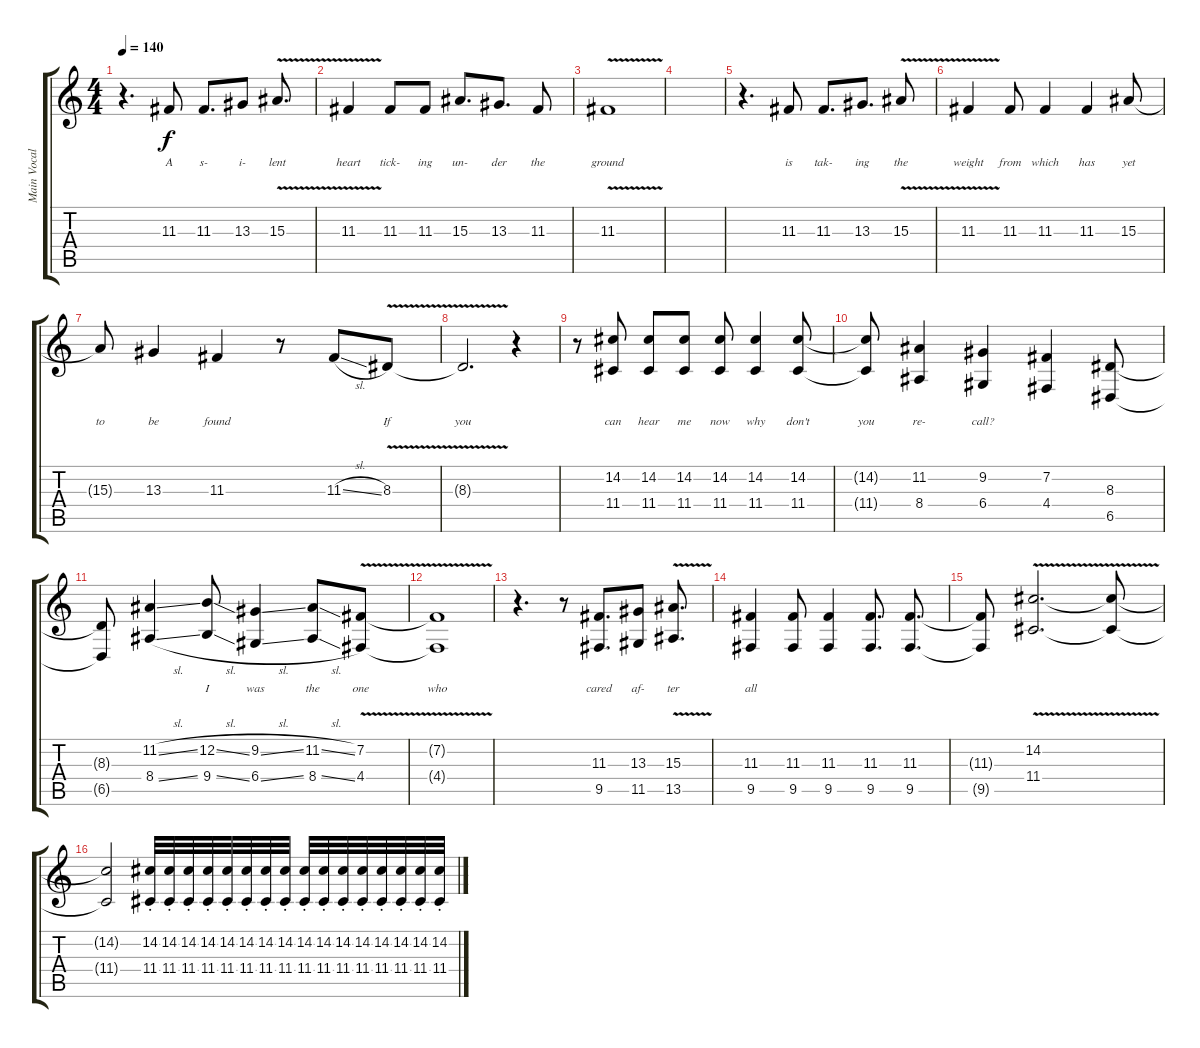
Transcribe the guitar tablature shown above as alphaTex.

\track ("Main Vocal" "Main Vocal") {instrument oboe}
\staff {score tabs}
\tuning (E4 B3 G3 D3 A2 E2) {hide}
\ts (4 4)
\tempo 140
\clef g2
\ks c
r.4{d dy f} 11.3.8{lyrics (0 "") lyrics (1 "A") lyrics (2 "") lyrics (3 "") lyrics (4 "")} 11.3.8{d lyrics (0 "") lyrics (1 "s-") lyrics (2 "") lyrics (3 "") lyrics (4 "")} 13.3.8{lyrics (0 "") lyrics (1 "i-") lyrics (2 "") lyrics (3 "") lyrics (4 "")} 15.3{v}.8{d lyrics (0 "") lyrics (1 "lent") lyrics (2 "") lyrics (3 "") lyrics (4 "")} |
11.3{v}.4{lyrics (0 "") lyrics (1 "heart") lyrics (2 "") lyrics (3 "") lyrics (4 "")} 11.3.8{lyrics (0 "") lyrics (1 "tick-") lyrics (2 "") lyrics (3 "") lyrics (4 "")} 11.3.8{lyrics (0 "") lyrics (1 "ing") lyrics (2 "") lyrics (3 "") lyrics (4 "")} 15.3.8{d lyrics (0 "") lyrics (1 "un-") lyrics (2 "") lyrics (3 "") lyrics (4 "")} 13.3.8{d lyrics (0 "") lyrics (1 "der") lyrics (2 "") lyrics (3 "") lyrics (4 "")} 11.3.8{lyrics (0 "") lyrics (1 "the") lyrics (2 "") lyrics (3 "") lyrics (4 "")} |
11.3{v}.1{lyrics (0 "") lyrics (1 "ground") lyrics (2 "") lyrics (3 "") lyrics (4 "")} |
|
r.4{d} 11.3.8{lyrics (0 "") lyrics (1 "is") lyrics (2 "") lyrics (3 "") lyrics (4 "")} 11.3.8{d lyrics (0 "") lyrics (1 "tak-") lyrics (2 "") lyrics (3 "") lyrics (4 "")} 13.3.8{d lyrics (0 "") lyrics (1 "ing") lyrics (2 "") lyrics (3 "") lyrics (4 "")} 15.3{v}.8{lyrics (0 "") lyrics (1 "the") lyrics (2 "") lyrics (3 "") lyrics (4 "")} |
11.3{v}.4{lyrics (0 "") lyrics (1 "weight") lyrics (2 "") lyrics (3 "") lyrics (4 "")} 11.3.8{lyrics (0 "") lyrics (1 "from") lyrics (2 "") lyrics (3 "") lyrics (4 "")} 11.3.4{lyrics (0 "") lyrics (1 "which") lyrics (2 "") lyrics (3 "") lyrics (4 "")} 11.3.4{lyrics (0 "") lyrics (1 "has") lyrics (2 "") lyrics (3 "") lyrics (4 "")} 15.3.8{lyrics (0 "") lyrics (1 "yet") lyrics (2 "") lyrics (3 "") lyrics (4 "")} |
15.3{t}.8{lyrics (0 "") lyrics (1 "to") lyrics (2 "") lyrics (3 "") lyrics (4 "")} 13.3.4{lyrics (0 "") lyrics (1 "be") lyrics (2 "") lyrics (3 "") lyrics (4 "")} 11.3.4{lyrics (0 "") lyrics (1 "found") lyrics (2 "") lyrics (3 "") lyrics (4 "")} r.8 11.3{sl}.8{lyrics (0 "") lyrics (1 "") lyrics (2 "") lyrics (3 "") lyrics (4 "")} 8.3{v}.8{lyrics (0 "") lyrics (1 "If") lyrics (2 "") lyrics (3 "") lyrics (4 "")} |
8.3{t}.2{d lyrics (0 "") lyrics (1 "you") lyrics (2 "") lyrics (3 "") lyrics (4 "")} r.4 |
r.8 (14.2 11.4).8{lyrics (0 "") lyrics (1 "can") lyrics (2 "") lyrics (3 "") lyrics (4 "")} (14.2 11.4).8{lyrics (0 "") lyrics (1 "hear") lyrics (2 "") lyrics (3 "") lyrics (4 "")} (14.2 11.4).8{lyrics (0 "") lyrics (1 "me") lyrics (2 "") lyrics (3 "") lyrics (4 "")} (14.2 11.4).8{lyrics (0 "") lyrics (1 "now") lyrics (2 "") lyrics (3 "") lyrics (4 "")} (14.2 11.4).4{lyrics (0 "") lyrics (1 "why") lyrics (2 "") lyrics (3 "") lyrics (4 "")} (14.2 11.4).8{lyrics (0 "") lyrics (1 "don't") lyrics (2 "") lyrics (3 "") lyrics (4 "")} |
(14.2{t} 11.4{t}).8{lyrics (0 "") lyrics (1 "you") lyrics (2 "") lyrics (3 "") lyrics (4 "")} (11.2 8.4).4{lyrics (0 "") lyrics (1 "re-") lyrics (2 "") lyrics (3 "") lyrics (4 "")} (9.2 6.4).4{lyrics (0 "") lyrics (1 "call?") lyrics (2 "") lyrics (3 "") lyrics (4 "")} (7.2 4.4).4{lyrics (0 "") lyrics (1 "") lyrics (2 "") lyrics (3 "") lyrics (4 "")} (8.3 6.5).8{lyrics (0 "") lyrics (1 "") lyrics (2 "") lyrics (3 "") lyrics (4 "")} |
(8.3{t} 6.5{t}).8{lyrics (0 "") lyrics (1 "") lyrics (2 "") lyrics (3 "") lyrics (4 "")} (11.2{sl} 8.4{sl}).4{lyrics (0 "") lyrics (1 "") lyrics (2 "") lyrics (3 "") lyrics (4 "")} (12.2{sl} 9.4{sl}).8{lyrics (0 "") lyrics (1 "I") lyrics (2 "") lyrics (3 "") lyrics (4 "")} (9.2{sl} 6.4{sl}).4{lyrics (0 "") lyrics (1 "was") lyrics (2 "") lyrics (3 "") lyrics (4 "")} (11.2{sl} 8.4{sl}).8{lyrics (0 "") lyrics (1 "the") lyrics (2 "") lyrics (3 "") lyrics (4 "")} (7.2{v} 4.4).8{lyrics (0 "") lyrics (1 "one") lyrics (2 "") lyrics (3 "") lyrics (4 "")} |
(7.2{t} 4.4{t}).1{lyrics (0 "") lyrics (1 "who") lyrics (2 "") lyrics (3 "") lyrics (4 "")} |
r.4{d} r.8 (11.3 9.5).8{d lyrics (0 "") lyrics (1 "cared") lyrics (2 "") lyrics (3 "") lyrics (4 "")} (13.3 11.5).8{lyrics (0 "") lyrics (1 "af-") lyrics (2 "") lyrics (3 "") lyrics (4 "")} (15.3{v} 13.5).8{d lyrics (0 "") lyrics (1 "ter") lyrics (2 "") lyrics (3 "") lyrics (4 "")} |
(11.3 9.5).4{lyrics (0 "") lyrics (1 "all") lyrics (2 "") lyrics (3 "") lyrics (4 "")} (11.3 9.5).8 (11.3 9.5).4 (11.3 9.5).8{d} (11.3 9.5).8{d} |
(11.3{t} 9.5{t}).8 (14.2 11.4{v}).2{d} (14.2{t} 11.4{t}).8 |
(14.2{t} 11.4{t}).2 (14.2{st} 11.4{st}).32 (14.2{st} 11.4{st}).32 (14.2{st} 11.4{st}).32 (14.2{st} 11.4{st}).32 (14.2{st} 11.4{st}).32 (14.2{st} 11.4{st}).32 (14.2{st} 11.4{st}).32 (14.2{st} 11.4{st}).32 (14.2{st} 11.4{st}).32 (14.2{st} 11.4{st}).32 (14.2{st} 11.4{st}).32 (14.2{st} 11.4{st}).32 (14.2{st} 11.4{st}).32 (14.2{st} 11.4{st}).32 (14.2{st} 11.4{st}).32 (14.2{st} 11.4{st}).32
